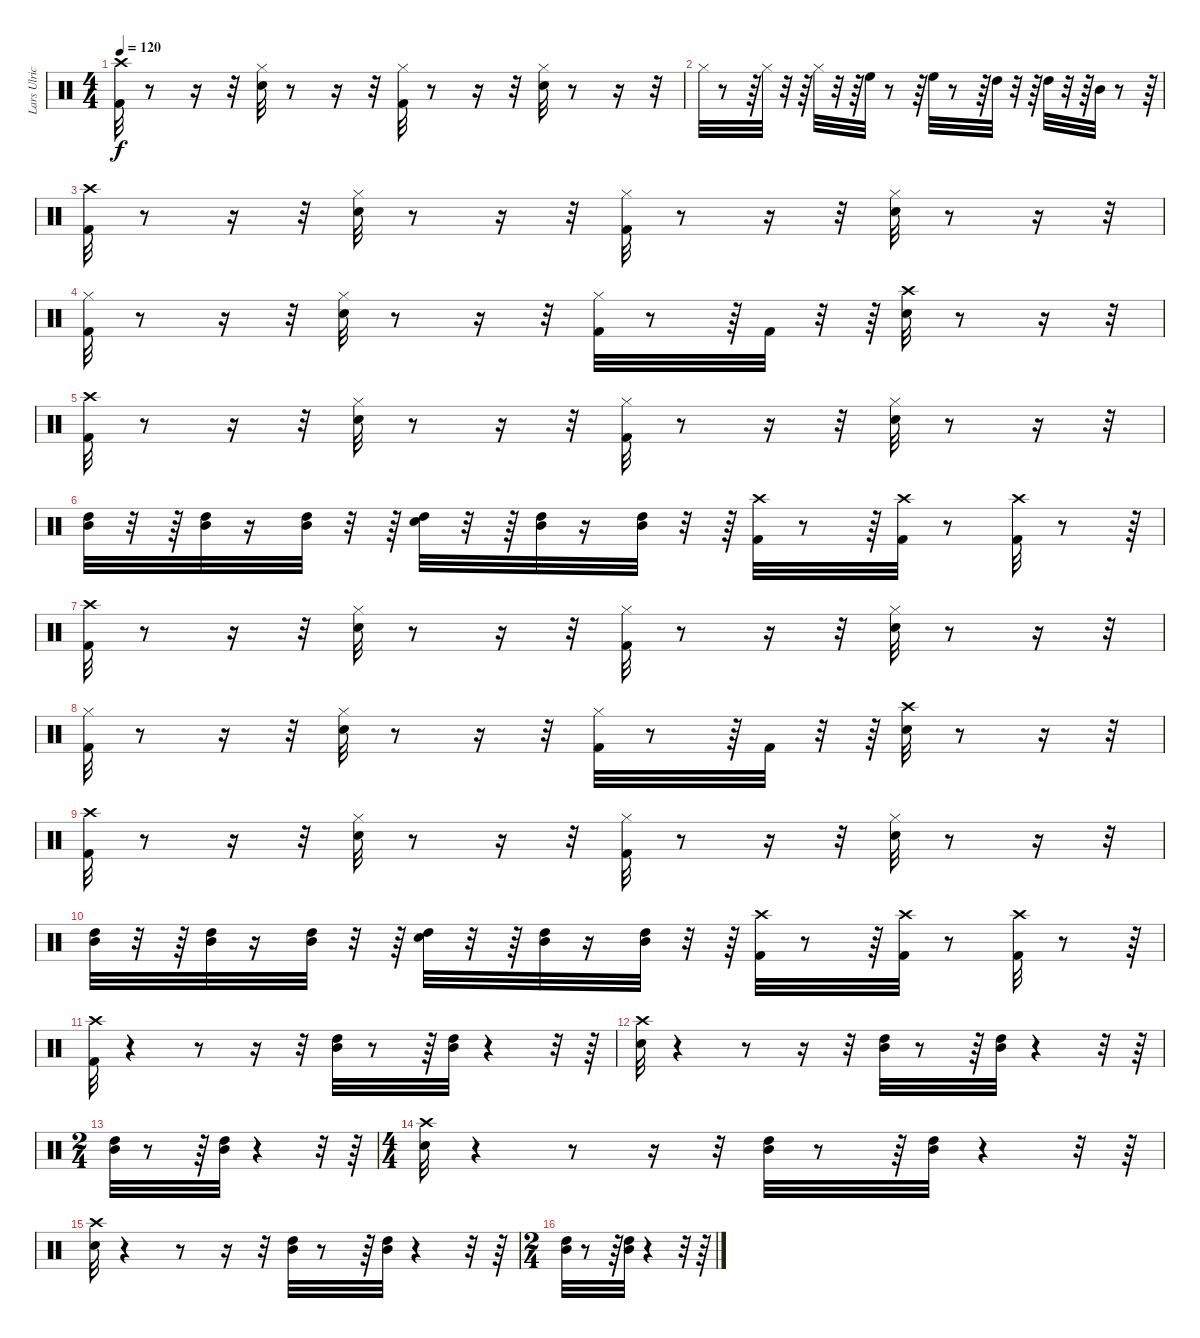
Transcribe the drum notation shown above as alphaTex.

\track ("Lars Ulrich" "Lars Ulric") {instrument percussion}
\staff {score}
\articulation defaults
\ts (4 4)
\tempo 120
\clef neutral
\ks c
("Kick (hit) 2" "Crash high (hit)").32{dy f} r.8 r.16 r.32 ("Hi-Hat (closed)" "Snare (hit) 2").32 r.8 r.16 r.32 ("Hi-Hat (closed)" "Kick (hit) 2").32 r.8 r.16 r.32 ("Hi-Hat (closed)" "Snare (hit) 2").32 r.8 r.16 r.32 |
"Hi-Hat (closed)".32 r.8 r.64 "Hi-Hat (closed)".32 r.32 r.64 "Hi-Hat (closed)".32 r.32 r.64 "High Floor Tom (hit)".32 r.8 r.64 "High Floor Tom (hit)".32 r.8 r.64 "High Tom (hit)".32 r.32 r.64 "High Tom (hit)".32 r.32 r.64 "Mid Tom (hit)".32 r.8 r.64 |
("Kick (hit) 2" "Crash high (hit)").32 r.8 r.16 r.32 ("Snare (hit) 2" "Hi-Hat (closed)").32 r.8 r.16 r.32 ("Kick (hit) 2" "Hi-Hat (closed)").32 r.8 r.16 r.32 ("Snare (hit) 2" "Hi-Hat (closed)").32 r.8 r.16 r.32 |
("Hi-Hat (closed)" "Kick (hit) 2").32 r.8 r.16 r.32 ("Snare (hit) 2" "Hi-Hat (closed)").32 r.8 r.16 r.32 ("Kick (hit) 2" "Hi-Hat (closed)").32 r.8 r.64 "Kick (hit) 2".32 r.32 r.64 ("Snare (hit) 2" "Crash high (hit)").32 r.8 r.16 r.32 |
("Crash high (hit)" "Kick (hit) 2").32 r.8 r.16 r.32 ("Snare (hit) 2" "Hi-Hat (closed)").32 r.8 r.16 r.32 ("Hi-Hat (closed)" "Kick (hit) 2").32 r.8 r.16 r.32 ("Snare (hit) 2" "Hi-Hat (closed)").32 r.8 r.16 r.32 |
("High Tom (hit)" "Mid Tom (hit)").32 r.32 r.64 ("High Tom (hit)" "Mid Tom (hit)").32 r.16 ("High Tom (hit)" "Mid Tom (hit)").32 r.32 r.64 ("Snare (hit) 2" "High Tom (hit)").32 r.32 r.64 ("High Tom (hit)" "Mid Tom (hit)").32 r.16 ("High Tom (hit)" "Mid Tom (hit)").32 r.32 r.64 ("Kick (hit) 2" "Crash high (hit)").32 r.8 r.64 ("Kick (hit) 2" "Crash high (hit)").32 r.8 ("Kick (hit) 2" "Crash high (hit)").32 r.8 r.64 |
("Kick (hit) 2" "Crash high (hit)").32 r.8 r.16 r.32 ("Snare (hit) 2" "Hi-Hat (closed)").32 r.8 r.16 r.32 ("Kick (hit) 2" "Hi-Hat (closed)").32 r.8 r.16 r.32 ("Snare (hit) 2" "Hi-Hat (closed)").32 r.8 r.16 r.32 |
("Kick (hit) 2" "Hi-Hat (closed)").32 r.8 r.16 r.32 ("Snare (hit) 2" "Hi-Hat (closed)").32 r.8 r.16 r.32 ("Kick (hit) 2" "Hi-Hat (closed)").32 r.8 r.64 "Kick (hit) 2".32 r.32 r.64 ("Snare (hit) 2" "Crash high (hit)").32 r.8 r.16 r.32 |
("Crash high (hit)" "Kick (hit) 2").32 r.8 r.16 r.32 ("Snare (hit) 2" "Hi-Hat (closed)").32 r.8 r.16 r.32 ("Hi-Hat (closed)" "Kick (hit) 2").32 r.8 r.16 r.32 ("Snare (hit) 2" "Hi-Hat (closed)").32 r.8 r.16 r.32 |
("High Tom (hit)" "Mid Tom (hit)").32 r.32 r.64 ("High Tom (hit)" "Mid Tom (hit)").32 r.16 ("High Tom (hit)" "Mid Tom (hit)").32 r.32 r.64 ("Snare (hit) 2" "High Tom (hit)").32 r.32 r.64 ("High Tom (hit)" "Mid Tom (hit)").32 r.16 ("High Tom (hit)" "Mid Tom (hit)").32 r.32 r.64 ("Kick (hit) 2" "Crash high (hit)").32 r.8 r.64 ("Kick (hit) 2" "Crash high (hit)").32 r.8 ("Kick (hit) 2" "Crash high (hit)").32 r.8 r.64 |
("Kick (hit) 2" "Crash high (hit)").32 r.4 r.8 r.16 r.32 ("Mid Tom (hit)" "High Tom (hit)").32 r.8 r.64 ("High Tom (hit)" "Mid Tom (hit)").32 r.4 r.32 r.64 |
("Snare (hit) 2" "Crash high (hit)").32 r.4 r.8 r.16 r.32 ("Mid Tom (hit)" "High Tom (hit)").32 r.8 r.64 ("Mid Tom (hit)" "High Tom (hit)").32 r.4 r.32 r.64 |
\ts (2 4)
("Mid Tom (hit)" "High Tom (hit)").32 r.8 r.64 ("Mid Tom (hit)" "High Tom (hit)").32 r.4 r.32 r.64 |
\ts (4 4)
("Snare (hit) 2" "Crash high (hit)").32 r.4 r.8 r.16 r.32 ("Mid Tom (hit)" "High Tom (hit)").32 r.8 r.64 ("Mid Tom (hit)" "High Tom (hit)").32 r.4 r.32 r.64 |
("Snare (hit) 2" "Crash high (hit)").32 r.4 r.8 r.16 r.32 ("Mid Tom (hit)" "High Tom (hit)").32 r.8 r.64 ("Mid Tom (hit)" "High Tom (hit)").32 r.4 r.32 r.64 |
\ts (2 4)
("Mid Tom (hit)" "High Tom (hit)").32 r.8 r.64 ("Mid Tom (hit)" "High Tom (hit)").32 r.4 r.32 r.64
